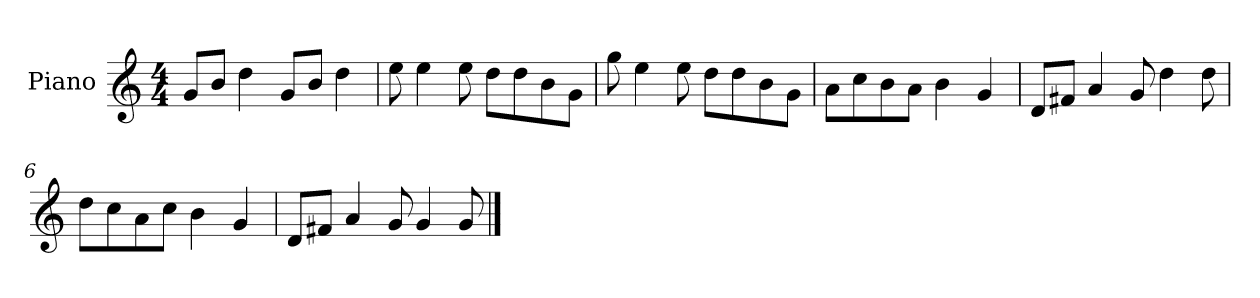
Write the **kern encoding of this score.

**kern
*part1
*staff1
*I"Piano
*I'P-no
*clefG2
*k[]
*M4/4
*MM90
=1
8g/L
8b/J
4dd\
8g/L
8b/J
4dd\
=2
8ee\
4ee\
8ee\
8dd\L
8dd\
8b\
8g\J
=3
8gg\
4ee\
8ee\
8dd\L
8dd\
8b\
8g\J
=4
8a\L
8cc\
8b\
8a\J
4b\
4g/
=5
8d/L
8f#X/J
4a/
8g/
4dd\
8dd\
=6
8dd\L
8cc\
8a\
8cc\J
4b\
4g/
!!LO:LB:g=z
=7
8d/L
8f#X/J
4a/
8g/
4g/
8g/
==
*-
